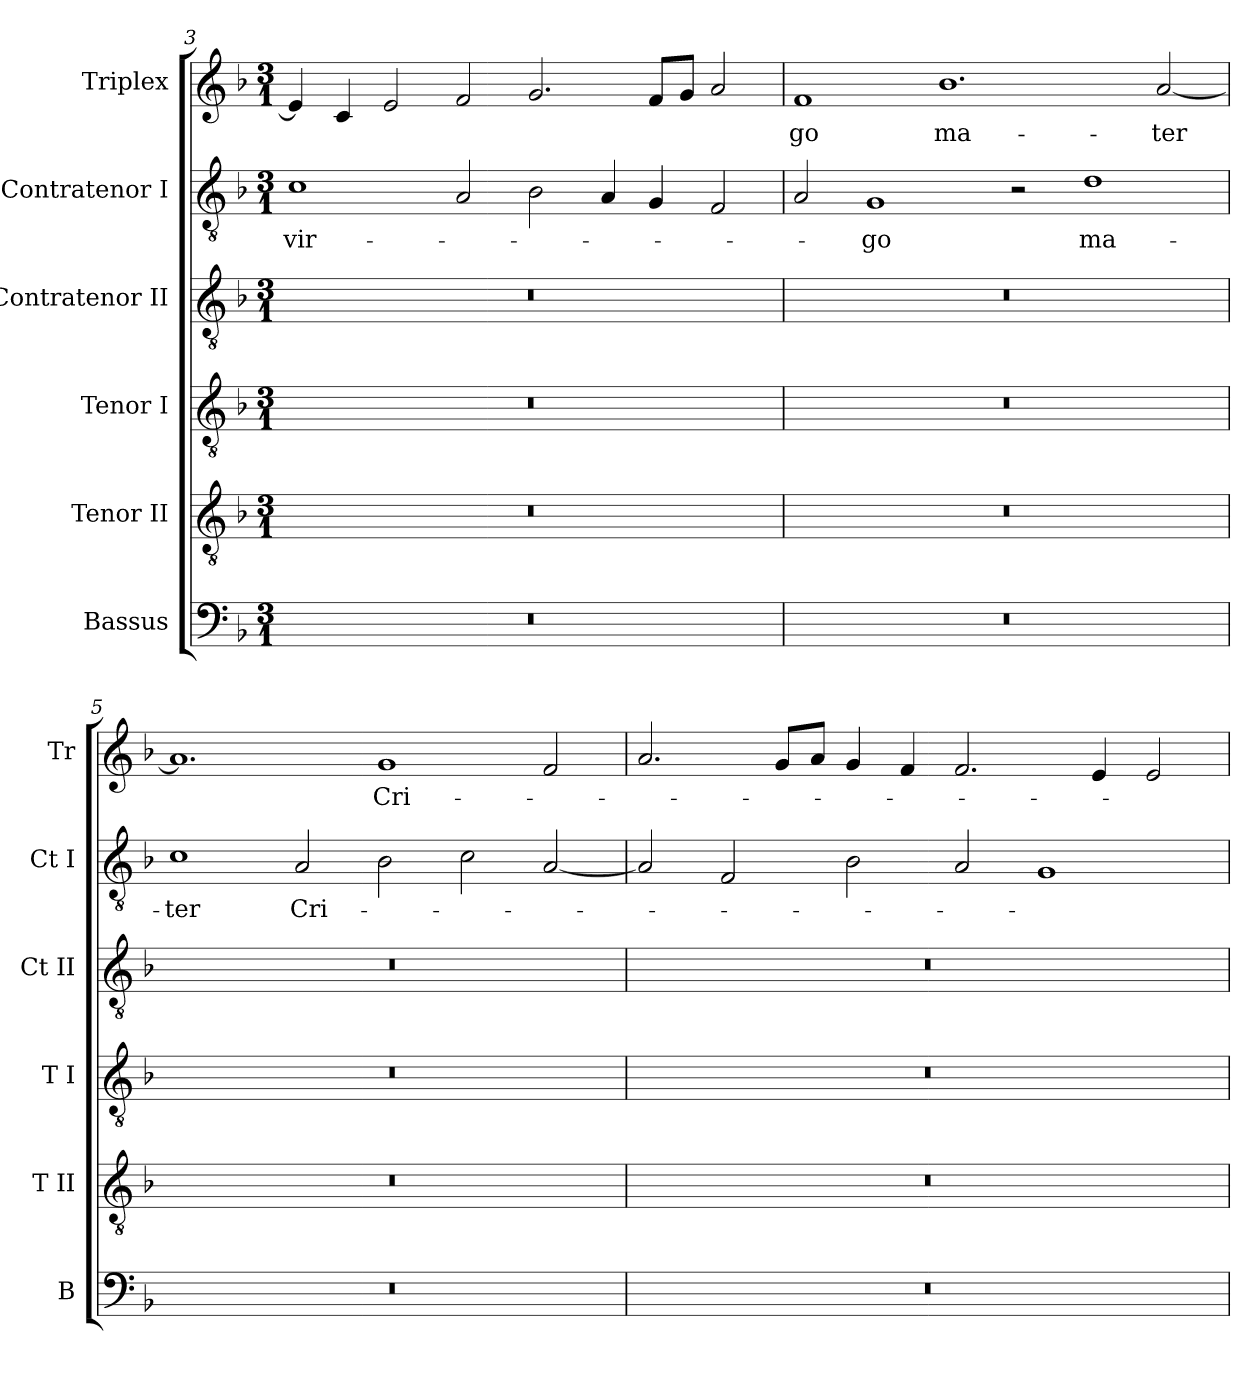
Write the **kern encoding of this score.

**kern	**kern	**kern	**kern	**kern	**text	**kern	**text
*part6	*part5	*part4	*part3	*part2	*part2	*part1	*part1
*staff6	*staff5	*staff4	*staff3	*staff2	*staff2	*staff1	*staff1
*I"Bassus	*I"Tenor II	*I"Tenor I	*I"Contratenor II	*I"Contratenor I	*	*I"Triplex	*
*I'B	*I'T II	*I'T I	*I'Ct II	*I'Ct I	*	*I'Tr	*
*clefF4	*clefGv2	*clefGv2	*clefGv2	*clefGv2	*	*clefG2	*
*	*ITrd7c12	*ITrd7c12	*ITrd7c12	*ITrd7c12	*	*	*
*k[b-]	*k[b-]	*k[b-]	*k[b-]	*k[b-]	*	*k[b-]	*
*F:	*F:	*F:	*F:	*F:	*	*F:	*
*M3/1	*M3/1	*M3/1	*M3/1	*M3/1	*	*M3/1	*
=3	=3	=3	=3	=3	=3	=3	=3
!LO:N:vis=1	!LO:N:vis=1	!LO:N:vis=1	!LO:N:vis=1	!	!	!	!
!	!	!	!	!	!LO:LY:b:color=#000000	!	!
0.r	0.r	0.r	0.r	1Ci	vir-	4ei/]	.
.	.	.	.	.	.	4ci/	.
.	.	.	.	.	.	2ei/	.
.	.	.	.	2AAi/	.	2fi/	.
.	.	.	.	2BB-i\	.	2.gi/	.
.	.	.	.	4AAi/	.	.	.
.	.	.	.	4GGi/	.	8fi/L	.
.	.	.	.	.	.	8gi/J	.
.	.	.	.	2FFi/	.	2ai/	.
!!LO:LB:g=z
=4`	=4`	=4`	=4`	=4`	=4`	=4`	=4`
!LO:N:vis=1	!LO:N:vis=1	!LO:N:vis=1	!LO:N:vis=1	!	!	!	!
!	!	!	!	!	!	!	!LO:LY:b:color=#000000
0.r	0.r	0.r	0.r	2AAi/	.	1fi	-go
!	!	!	!	!	!LO:LY:b:color=#000000	!	!
.	.	.	.	1GGi	-go	.	.
!	!	!	!	!	!	!	!LO:LY:b:color=#000000
.	.	.	.	.	.	1.b-i	ma-
.	.	.	.	2r	.	.	.
!	!	!	!	!	!LO:LY:b:color=#000000	!	!
.	.	.	.	1Di	ma-	.	.
!	!	!	!	!	!	!	!LO:LY:b:color=#000000
.	.	.	.	.	.	[<2ai/	-ter
=5`	=5`	=5`	=5`	=5`	=5`	=5`	=5`
!LO:N:vis=1	!LO:N:vis=1	!LO:N:vis=1	!LO:N:vis=1	!	!	!	!
!	!	!	!	!	!LO:LY:b:color=#000000	!	!
0.r	0.r	0.r	0.r	1Ci	-ter	1.ai]	.
!	!	!	!	!	!LO:LY:b:color=#000000	!	!
.	.	.	.	2AAi/	Cri-	.	.
!	!	!	!	!	!	!	!LO:LY:b:color=#000000
.	.	.	.	2BB-i\	.	1gi	Cri-
.	.	.	.	2Ci\	.	.	.
.	.	.	.	[<2AAi/	.	2fi/	.
=6`	=6`	=6`	=6`	=6`	=6`	=6`	=6`
!LO:N:vis=1	!LO:N:vis=1	!LO:N:vis=1	!LO:N:vis=1	!	!	!	!
0.r	0.r	0.r	0.r	2AAi/]	.	2.ai/	.
.	.	.	.	2FFi/	.	.	.
.	.	.	.	.	.	8gi/L	.
.	.	.	.	.	.	8ai/J	.
.	.	.	.	2BB-i\	.	4gi/	.
.	.	.	.	.	.	4fi/	.
.	.	.	.	2AAi/	.	2.fi/	.
.	.	.	.	1GGi	.	.	.
.	.	.	.	.	.	4ei/	.
.	.	.	.	.	.	2ei/	.
=`	=`	=`	=`	=`	=`	=`	=`
*-	*-	*-	*-	*-	*-	*-	*-
